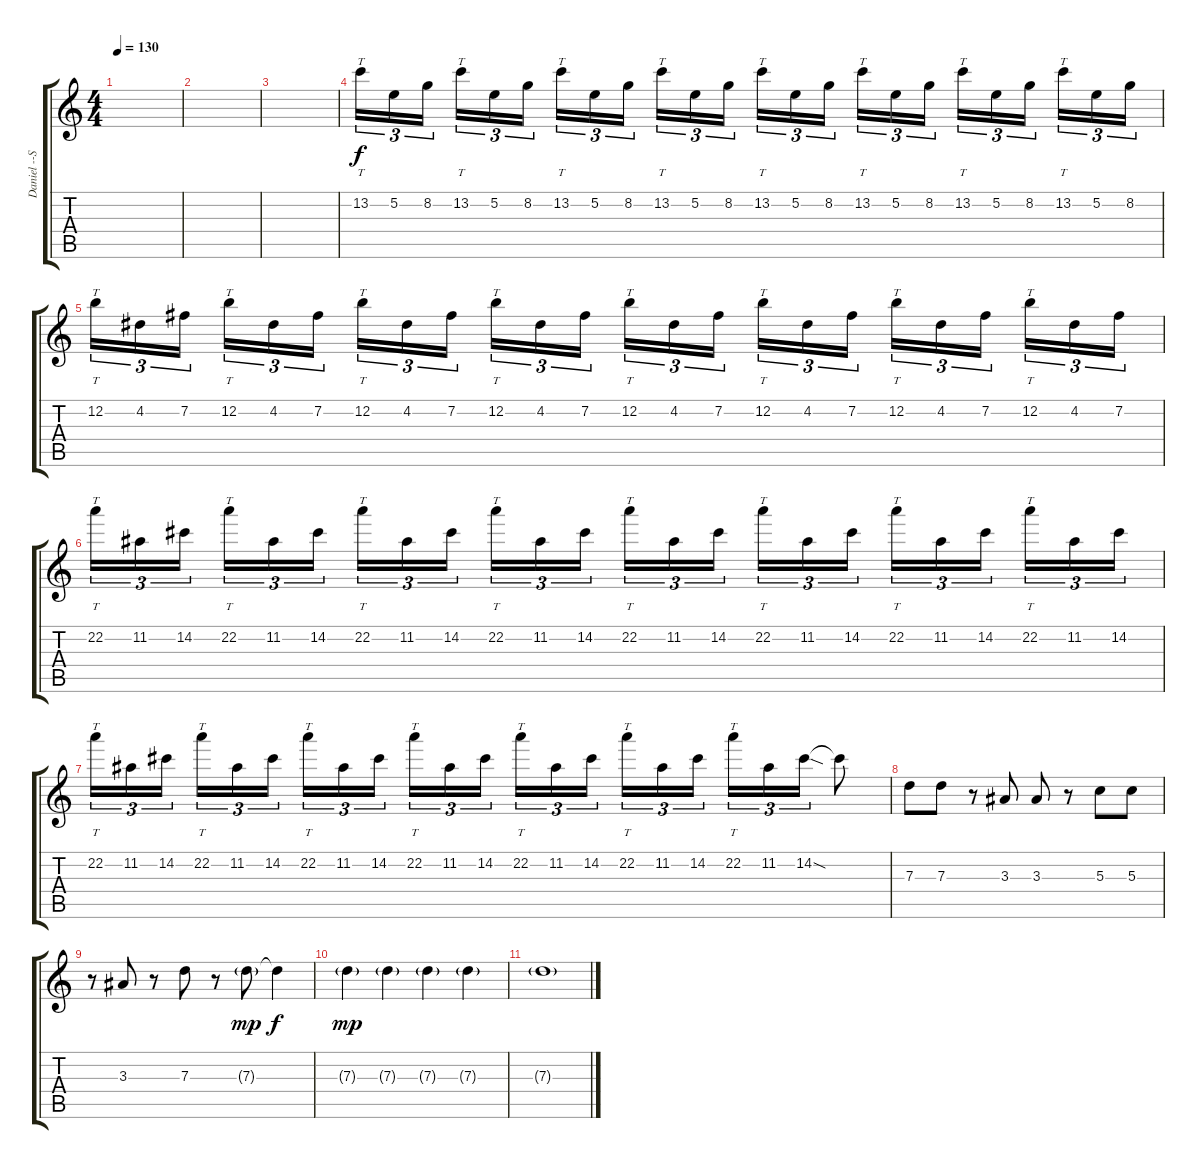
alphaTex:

\track ("Daniel --Solo" "Daniel --S") {instrument distortionguitar}
\staff {score tabs}
\tuning (E4 B3 G3 D3 A2 E2) {hide}
\ts (4 4)
\tempo 130
\clef g2
\ks c
|
|
|
13.2.16{tt tu (3 2) volume 14 instrument distortionguitar} 5.2.16{tu (3 2)} 8.2.16{tu (3 2)} 13.2.16{tt tu (3 2)} 5.2.16{tu (3 2)} 8.2.16{tu (3 2)} 13.2.16{tt tu (3 2)} 5.2.16{tu (3 2)} 8.2.16{tu (3 2)} 13.2.16{tt tu (3 2)} 5.2.16{tu (3 2)} 8.2.16{tu (3 2)} 13.2.16{tt tu (3 2)} 5.2.16{tu (3 2)} 8.2.16{tu (3 2)} 13.2.16{tt tu (3 2)} 5.2.16{tu (3 2)} 8.2.16{tu (3 2)} 13.2.16{tt tu (3 2)} 5.2.16{tu (3 2)} 8.2.16{tu (3 2)} 13.2.16{tt tu (3 2)} 5.2.16{tu (3 2)} 8.2.16{tu (3 2)} |
12.2.16{tt tu (3 2)} 4.2.16{tu (3 2)} 7.2.16{tu (3 2)} 12.2.16{tt tu (3 2)} 4.2.16{tu (3 2)} 7.2.16{tu (3 2)} 12.2.16{tt tu (3 2)} 4.2.16{tu (3 2)} 7.2.16{tu (3 2)} 12.2.16{tt tu (3 2)} 4.2.16{tu (3 2)} 7.2.16{tu (3 2)} 12.2.16{tt tu (3 2)} 4.2.16{tu (3 2)} 7.2.16{tu (3 2)} 12.2.16{tt tu (3 2)} 4.2.16{tu (3 2)} 7.2.16{tu (3 2)} 12.2.16{tt tu (3 2)} 4.2.16{tu (3 2)} 7.2.16{tu (3 2)} 12.2.16{tt tu (3 2)} 4.2.16{tu (3 2)} 7.2.16{tu (3 2)} |
22.2.16{tt tu (3 2)} 11.2.16{tu (3 2)} 14.2.16{tu (3 2)} 22.2.16{tt tu (3 2)} 11.2.16{tu (3 2)} 14.2.16{tu (3 2)} 22.2.16{tt tu (3 2)} 11.2.16{tu (3 2)} 14.2.16{tu (3 2)} 22.2.16{tt tu (3 2)} 11.2.16{tu (3 2)} 14.2.16{tu (3 2)} 22.2.16{tt tu (3 2)} 11.2.16{tu (3 2)} 14.2.16{tu (3 2)} 22.2.16{tt tu (3 2)} 11.2.16{tu (3 2)} 14.2.16{tu (3 2)} 22.2.16{tt tu (3 2)} 11.2.16{tu (3 2)} 14.2.16{tu (3 2)} 22.2.16{tt tu (3 2)} 11.2.16{tu (3 2)} 14.2.16{tu (3 2)} |
22.2.16{tt tu (3 2)} 11.2.16{tu (3 2)} 14.2.16{tu (3 2)} 22.2.16{tt tu (3 2)} 11.2.16{tu (3 2)} 14.2.16{tu (3 2)} 22.2.16{tt tu (3 2)} 11.2.16{tu (3 2)} 14.2.16{tu (3 2)} 22.2.16{tt tu (3 2)} 11.2.16{tu (3 2)} 14.2.16{tu (3 2)} 22.2.16{tt tu (3 2)} 11.2.16{tu (3 2)} 14.2.16{tu (3 2)} 22.2.16{tt tu (3 2)} 11.2.16{tu (3 2)} 14.2.16{tu (3 2)} 22.2.16{tt tu (3 2)} 11.2.16{tu (3 2)} 14.2{sod}.16{tu (3 2)} 14.2{t}.8 |
7.3.8{instrument distortionguitar} 7.3.8 r.8 3.3.8 3.3.8 r.8 5.3.8 5.3.8 |
r.8 3.3.8 r.8 7.3.8{instrument guitarharmonics} r.8{volume 10} 7.3{g}.8{dy mp volume 8} 7.3{t}.4{dy f} |
7.3{g}.4{dy mp volume 6} 7.3{g}.4{volume 4} 7.3{g}.4{volume 3} 7.3{g}.4{volume 2} |
7.3{g}.1{volume 1}
